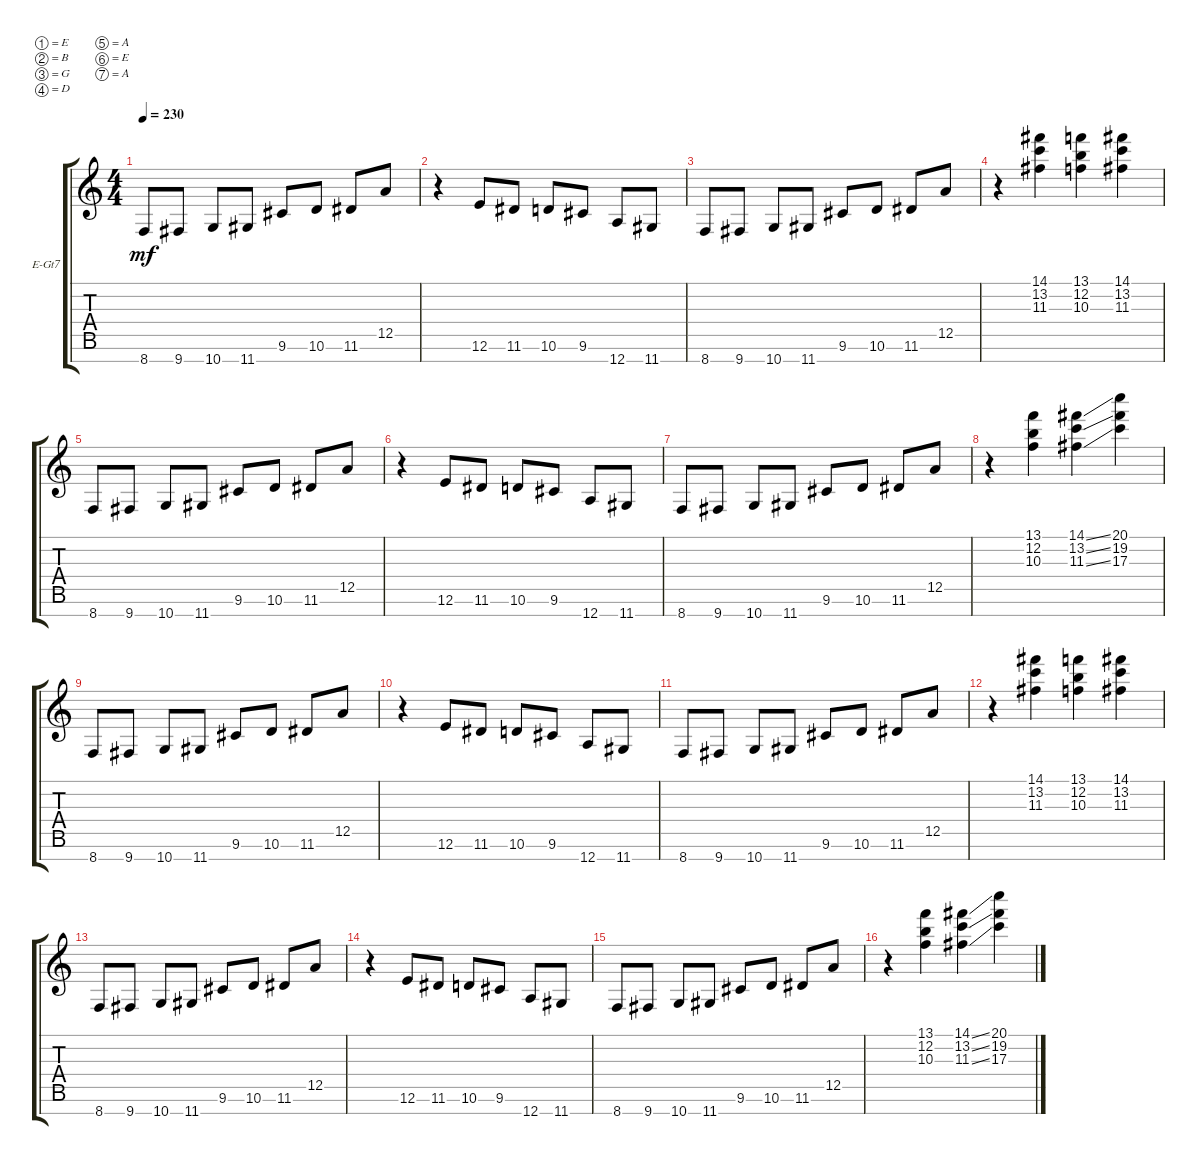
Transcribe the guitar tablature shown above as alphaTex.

\defaultSystemsLayout 4
\bracketExtendMode groupsimilarinstruments
\firstSystemTrackNameOrientation horizontal
\otherSystemsTrackNameOrientation horizontal
\track ("Electric Guitar" "E-Gt7") {instrument distortionguitar}
\staff {score tabs}
\tuning (E4 B3 G3 D3 A2 E2 A1)
\ts (4 4)
\tempo 230
\clef g2
\ks c
8.7.8{dy mf instrument distortionguitar} 9.7.8 10.7.8 11.7.8 9.6.8 10.6.8 11.6.8 12.5.8 |
r.4 12.6.8 11.6.8 10.6.8 9.6.8 12.7.8 11.7.8 |
8.7.8 9.7.8 10.7.8 11.7.8 9.6.8 10.6.8 11.6.8 12.5.8 |
r.4 (11.3 13.2 14.1).4 (10.3 12.2 13.1).4 (11.3 13.2 14.1).4 |
8.7.8 9.7.8 10.7.8 11.7.8 9.6.8 10.6.8 11.6.8 12.5.8 |
r.4 12.6.8 11.6.8 10.6.8 9.6.8 12.7.8 11.7.8 |
8.7.8 9.7.8 10.7.8 11.7.8 9.6.8 10.6.8 11.6.8 12.5.8 |
r.4 (10.3 12.2 13.1).4 (11.3{ss} 13.2{ss} 14.1{ss}).4 (17.3 19.2 20.1).4 |
8.7.8 9.7.8 10.7.8 11.7.8 9.6.8 10.6.8 11.6.8 12.5.8 |
r.4 12.6.8 11.6.8 10.6.8 9.6.8 12.7.8 11.7.8 |
8.7.8 9.7.8 10.7.8 11.7.8 9.6.8 10.6.8 11.6.8 12.5.8 |
r.4 (11.3 13.2 14.1).4 (10.3 12.2 13.1).4 (11.3 13.2 14.1).4 |
8.7.8 9.7.8 10.7.8 11.7.8 9.6.8 10.6.8 11.6.8 12.5.8 |
r.4 12.6.8 11.6.8 10.6.8 9.6.8 12.7.8 11.7.8 |
8.7.8 9.7.8 10.7.8 11.7.8 9.6.8 10.6.8 11.6.8 12.5.8 |
r.4 (10.3 12.2 13.1).4 (11.3{ss} 13.2{ss} 14.1{ss}).4 (17.3 19.2 20.1).4
